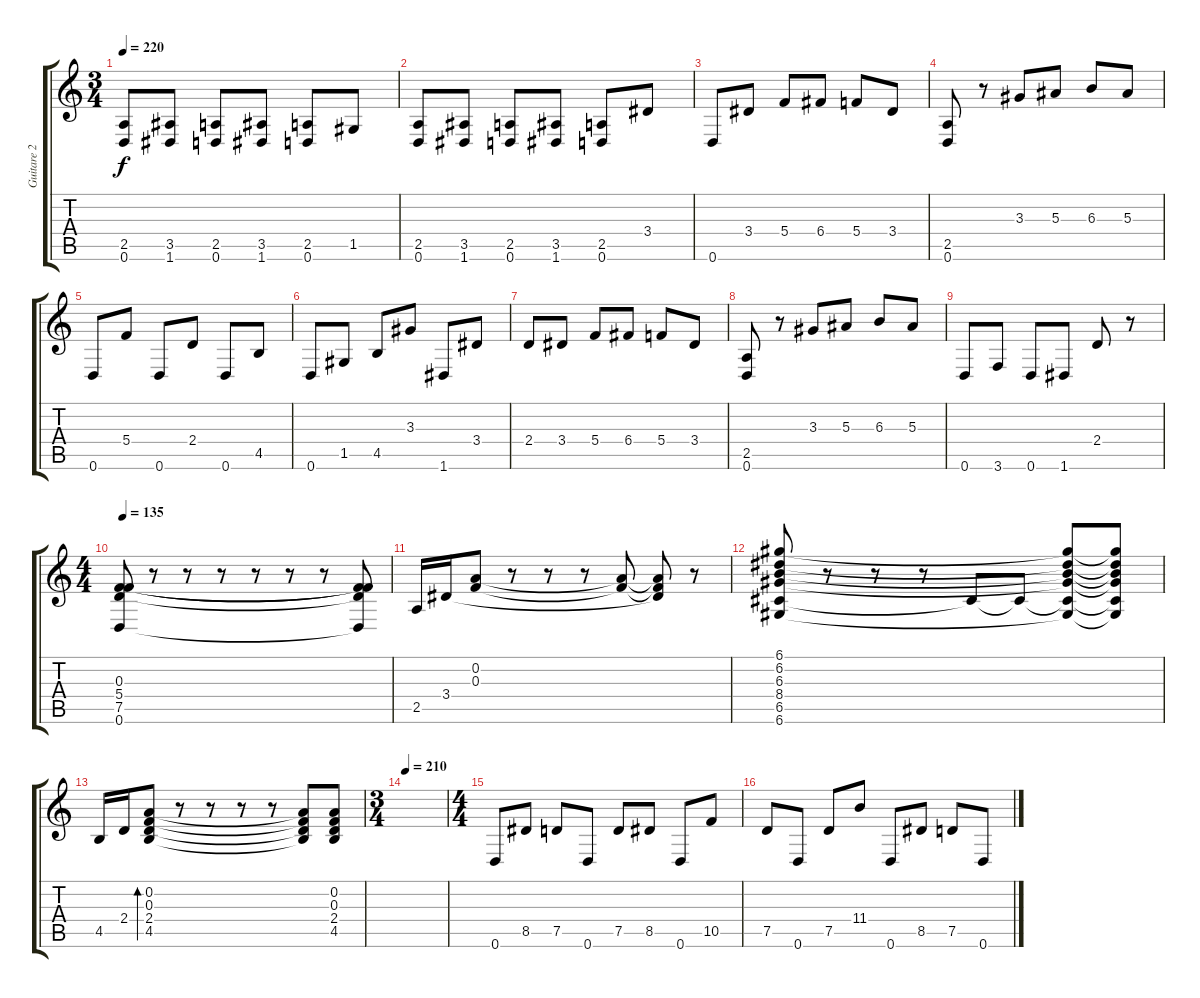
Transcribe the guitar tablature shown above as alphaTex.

\track ("Guitare 2" "Guitare 2") {instrument distortionguitar}
\staff {score tabs}
\tuning (D4 A3 F3 C3 G2 D2) {hide}
\ts (3 4)
\tempo 220
\clef g2
\ks c
(2.5 0.6).8{dy f} (3.5 1.6).8 (2.5 0.6).8 (3.5 1.6).8 (2.5 0.6).8 1.5.8 |
(2.5 0.6).8 (3.5 1.6).8 (2.5 0.6).8 (3.5 1.6).8 (2.5 0.6).8 3.4.8 |
0.6.8 3.4.8 5.4.8 6.4.8 5.4.8 3.4.8 |
(2.5 0.6).8 r.8 3.3.8 5.3.8 6.3.8 5.3.8 |
0.6.8 5.4.8 0.6.8 2.4.8 0.6.8 4.5.8 |
0.6.8 1.5.8 4.5.8 3.3.8 1.6.8 3.4.8 |
2.4.8 3.4.8 5.4.8 6.4.8 5.4.8 3.4.8 |
(2.5 0.6).8 r.8 3.3.8 5.3.8 6.3.8 5.3.8 |
0.6.8 3.6.8 0.6.8 1.6.8 2.4.8 r.8 |
\ts (4 4)
\tempo 135
(0.3 5.4 7.5 0.6).8 r.8 r.8 r.8 r.8 r.8 r.8 (0.3{t} 5.4{t} 7.5{t} 0.6{t}).8 |
2.5.16 3.4.16 (0.2 0.3).8 r.8 r.8 r.8 (0.2{t} 0.3{t}).8 (0.2{t} 0.3{t} 3.4{t}).8 r.8 |
(6.1 6.2 6.3 8.4 6.5 6.6).8 r.8 r.8 r.8 6.5{t}.8 6.5{t}.8 (6.1{t} 6.2{t} 6.3{t} 8.4{t} 6.5{t} 6.6{t}).8 (6.1{t} 6.2{t} 6.3{t} 8.4{t} 6.5{t} 6.6{t}).8 |
4.5.16 2.4.16 (0.2 0.3 2.4 4.5).8{bd 480} r.8 r.8 r.8 r.8 (0.2{t} 0.3{t} 2.4{t} 4.5{t}).8 (0.2 0.3 2.4 4.5).8 |
\ts (3 4)
\tempo 210
|
\ts (4 4)
0.6.8 8.5.8 7.5.8 0.6.8 7.5.8 8.5.8 0.6.8 10.5.8 |
7.5.8 0.6.8 7.5.8 11.4.8 0.6.8 8.5.8 7.5.8 0.6.8
